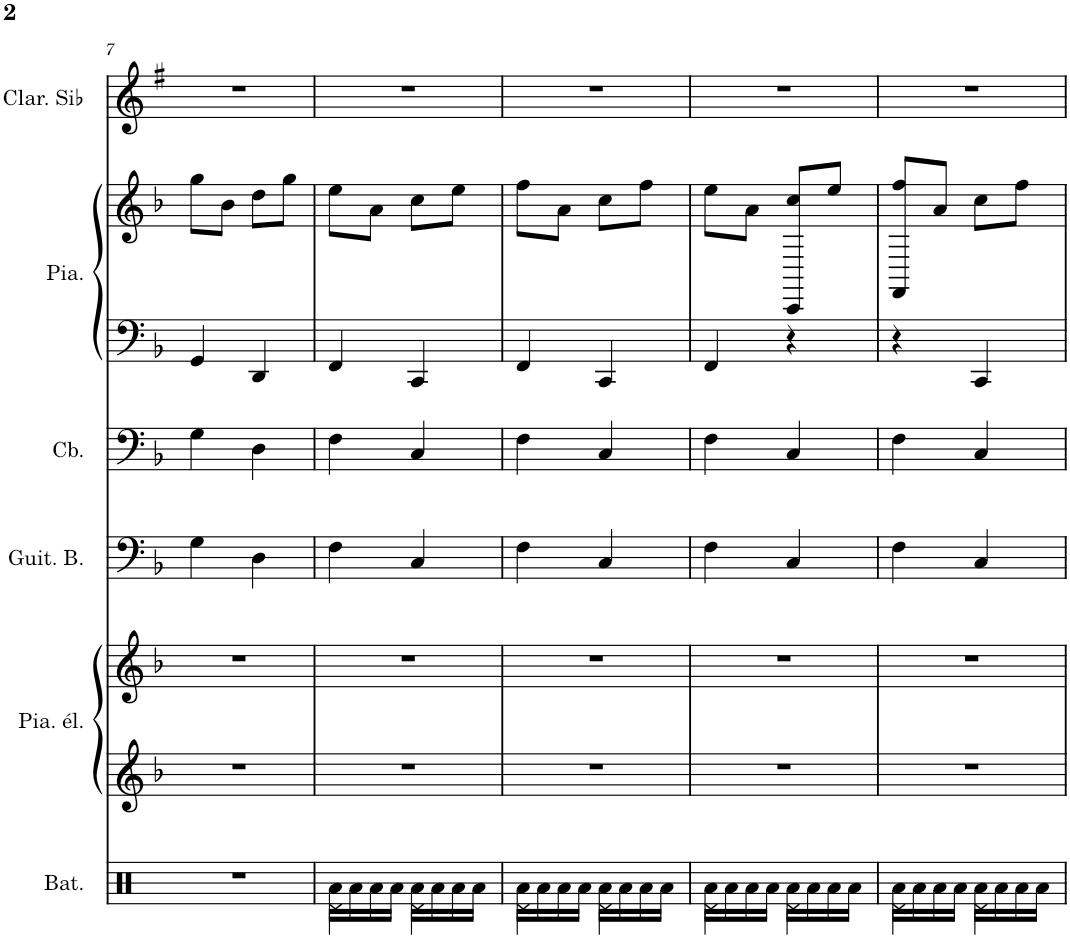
**kern	**kern	**kern	**kern	**kern	**kern	**kern	**kern
*part6	*part5	*part5	*part4	*part3	*part2	*part2	*part1
*staff8	*staff7	*staff6	*staff5	*staff4	*staff3	*staff2	*staff1
*I"Batterie, Drums	*I"Piano électrique, Electric Piano 1	*	*I"Guitare Basse	*I"Contrebasse, Acoustic Bass	*I"Piano, Acoustic Grand Piano	*	*I"Clarinette en Sib
*I'Bat.	*I'Pia. él.	*	*I'Guit. B.	*I'Cb.	*I'Pia.	*	*I'Clar. Sib
!!LO:PB:g=z
*clefX	*clefG2	*clefG2	*clefF4	*clefF4	*clefF4	*clefG2	*clefG2
*	*	*	*Trd7c12	*Trd7c12	*	*	*Trd1c2
*k[]	*k[b-]	*k[b-]	*k[b-]	*k[b-]	*k[b-]	*k[b-]	*k[f#]
*M2/4	*M2/4	*M2/4	*M2/4	*M2/4	*M2/4	*M2/4	*M2/4
=7	=7	=7	=7	=7	=7	=7	=7
2r	2r	2r	4G\	4G\	4GG/	8gg\L	2r
.	.	.	.	.	.	8b-\J	.
.	.	.	4D\	4D\	4DD/	8dd\L	.
.	.	.	.	.	.	8gg\J	.
=8	=8	=8	=8	=8	=8	=8	=8
*^	*	*	*	*	*	*	*
16Ra\LL	4Rd\	2r	2r	4F\	4F\	4FF/	8ee\L	2r
16Ra\	.	.	.	.	.	.	.	.
16Ra\	.	.	.	.	.	.	8a\J	.
16Ra\JJ	.	.	.	.	.	.	.	.
16Ra\LL	4Rd\	.	.	4C/	4C/	4CC/	8cc\L	.
16Ra\	.	.	.	.	.	.	.	.
16Ra\	.	.	.	.	.	.	8ee\J	.
16Ra\JJ	.	.	.	.	.	.	.	.
=9	=9	=9	=9	=9	=9	=9	=9	=9
16Ra\LL	4Rd\	2r	2r	4F\	4F\	4FF/	8ff\L	2r
16Ra\	.	.	.	.	.	.	.	.
16Ra\	.	.	.	.	.	.	8a\J	.
16Ra\JJ	.	.	.	.	.	.	.	.
16Ra\LL	4Rd\	.	.	4C/	4C/	4CC/	8cc\L	.
16Ra\	.	.	.	.	.	.	.	.
16Ra\	.	.	.	.	.	.	8ff\J	.
16Ra\JJ	.	.	.	.	.	.	.	.
=10	=10	=10	=10	=10	=10	=10	=10	=10
16Ra\LL	4Rd\	2r	2r	4F\	4F\	4FF/	8ee\L	2r
16Ra\	.	.	.	.	.	.	.	.
16Ra\	.	.	.	.	.	.	8a\J	.
16Ra\JJ	.	.	.	.	.	.	.	.
16Ra\LL	4Rd\	.	.	4C/	4C/	4r	8CC/ 8cc/L	.
16Ra\	.	.	.	.	.	.	.	.
16Ra\	.	.	.	.	.	.	8ee/J	.
16Ra\JJ	.	.	.	.	.	.	.	.
=11	=11	=11	=11	=11	=11	=11	=11	=11
16Ra\LL	4Rd\	2r	2r	4F\	4F\	4r	8FF/ 8ff/L	2r
16Ra\	.	.	.	.	.	.	.	.
16Ra\	.	.	.	.	.	.	8a/J	.
16Ra\JJ	.	.	.	.	.	.	.	.
16Ra\LL	4Rd\	.	.	4C/	4C/	4CC/	8cc\L	.
16Ra\	.	.	.	.	.	.	.	.
16Ra\	.	.	.	.	.	.	8ff\J	.
16Ra\JJ	.	.	.	.	.	.	.	.
*v	*v	*	*	*	*	*	*	*
=	=	=	=	=	=	=	=
*-	*-	*-	*-	*-	*-	*-	*-
